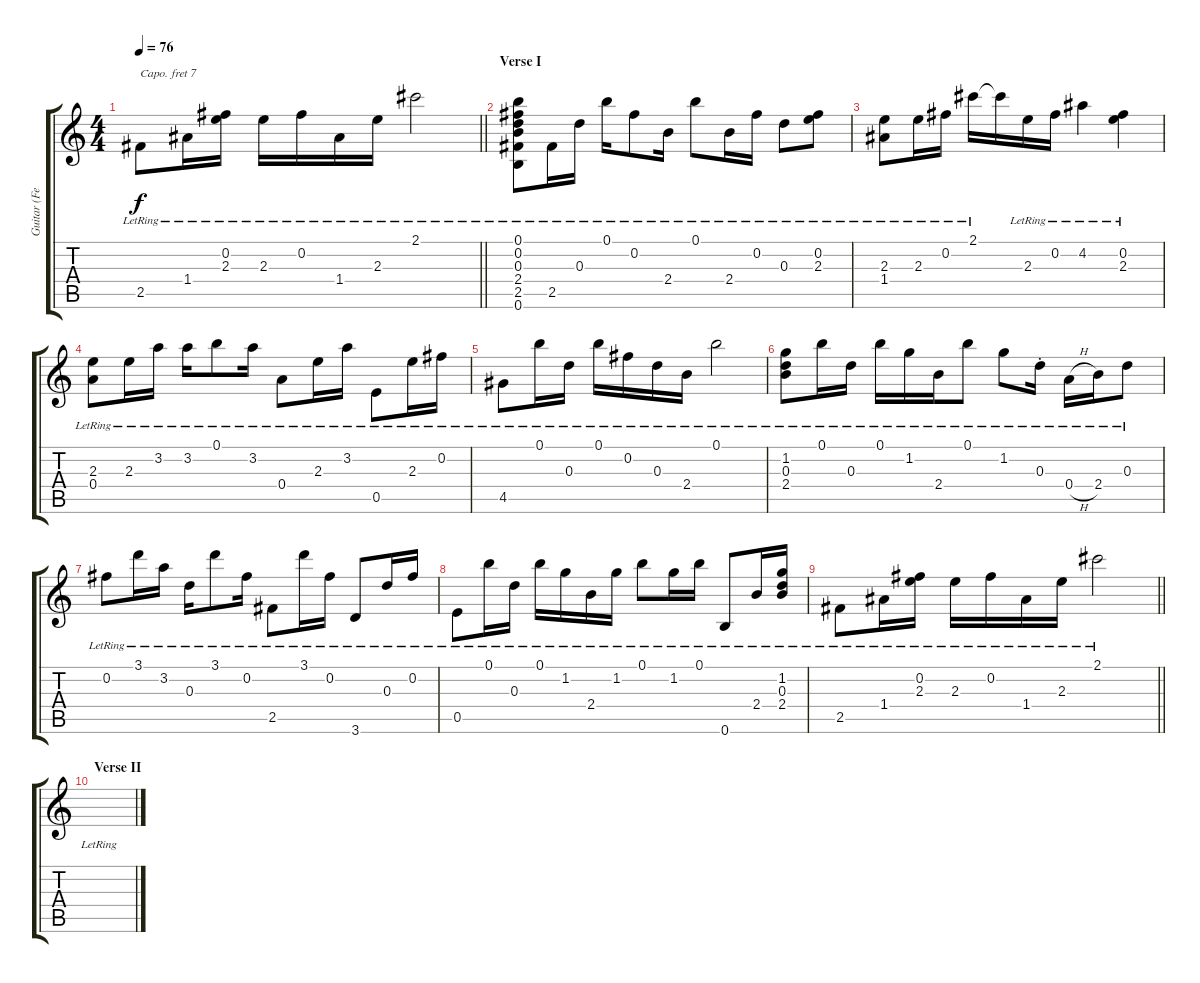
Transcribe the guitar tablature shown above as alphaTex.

\track ("Guitar (Felder) left ch - capo view" "Guitar (Fe") {instrument acousticguitarsteel}
\staff {score tabs}
\capo 7
\tuning (E4 B3 G3 D3 A2 E2) {hide}
\ts (4 4)
\tempo 76
\clef g2
\barLineRight lightlight
\ks c
2.5{lr}.8{dy f} 1.4{lr}.16 (0.2{lr} 2.3{lr}).16 2.3{lr}.16 0.2{lr}.16 1.4{lr}.16 2.3{lr}.16 2.1{lr}.2 |
\section ("" "Verse I")
(0.1{lr} 0.2{lr} 0.3{lr} 2.4{lr} 2.5{lr} 0.6{lr}).8{instrument electricguitarclean} 2.5{lr}.16 0.3{lr}.16 0.1{lr}.16 0.2{lr}.8 2.4{lr}.16 0.1{lr}.8 2.4{lr}.16 0.2{lr}.16 0.3{lr}.8 (0.2{lr} 2.3{lr}).8 |
(2.3{lr} 1.4{lr}).8 2.3{lr}.16 0.2{lr}.16 2.1{lr}.16 2.1{t}.16 2.3{lr}.16 0.2{lr}.16 4.2{lr}.4 (0.2{lr} 2.3{lr}).4 |
(2.3{lr} 0.4{lr}).8 2.3{lr}.16 3.2{lr}.16 3.2{lr}.16 0.1{lr}.8 3.2{lr}.16 0.4{lr}.8 2.3{lr}.16 3.2{lr}.16 0.5{lr}.8 2.3{lr}.16 0.2{lr}.16 |
4.5{lr}.8 0.1{lr}.16 0.3{lr}.16 0.1{lr}.16 0.2{lr}.16 0.3{lr}.16 2.4{lr}.16 0.1{lr}.2 |
(1.2{lr} 0.3{lr} 2.4{lr}).8 0.1{lr}.16 0.3{lr}.16 0.1{lr}.16 1.2{lr}.16 2.4{lr}.16 0.1{lr}.8 1.2{lr}.8 0.3{st lr}.16 0.4{h lr}.16 2.4{lr}.16 0.3{lr}.8 |
0.2{lr}.8 3.1{lr}.16 3.2{lr}.16 0.3{lr}.16 3.1{lr}.8 0.2{lr}.16 2.5{lr}.8 3.1{lr}.16 0.2{lr}.16 3.6{lr}.8 0.3{lr}.16 0.2{lr}.16 |
0.5{lr}.8 0.1{lr}.16 0.3{lr}.16 0.1{lr}.16 1.2{lr}.16 2.4{lr}.16 1.2{lr}.16 0.1{lr}.8 1.2{lr}.16 0.1{lr}.16 0.6{lr}.8 2.4{lr}.16 (1.2{lr} 0.3{lr} 2.4{lr}).16 |
\barLineRight lightlight
2.5{lr}.8 1.4{lr}.16 (0.2{lr} 2.3{lr}).16 2.3{lr}.16 0.2{lr}.16 1.4{lr}.16 2.3{lr}.16 2.1{lr}.2 |
\section ("" "Verse II")
